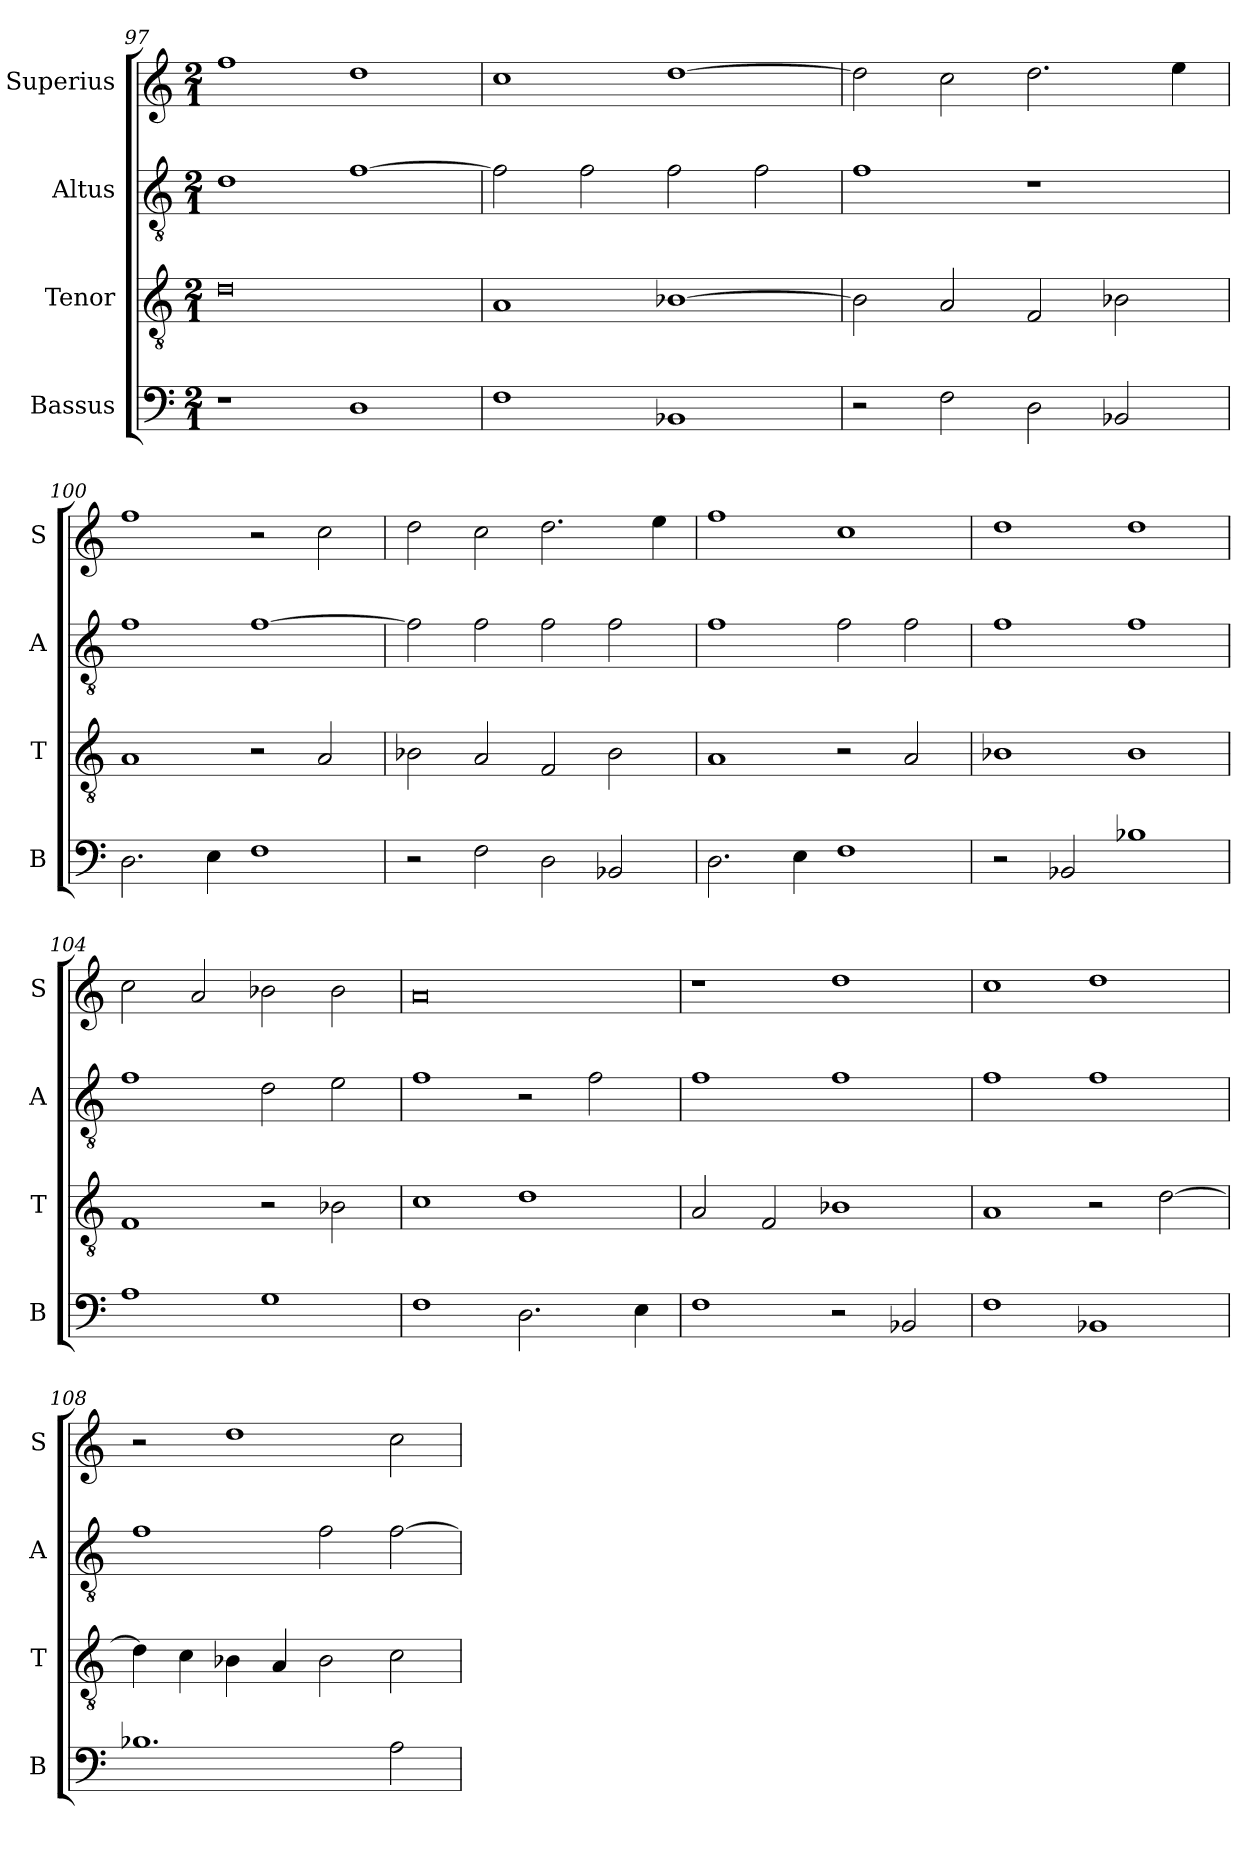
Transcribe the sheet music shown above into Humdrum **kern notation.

**kern	**kern	**kern	**kern
*part4	*part3	*part2	*part1
*staff4	*staff3	*staff2	*staff1
*I"Bassus	*I"Tenor	*I"Altus	*I"Superius
*I'B	*I'T	*I'A	*I'S
*clefF4	*clefGv2	*clefGv2	*clefG2
*k[]	*k[]	*k[]	*k[]
*M2/1	*M2/1	*M2/1	*M2/1
=97	=97	=97	=97
1r	0d	1d	1ff
1D	.	[1f	1dd
=98	=98	=98	=98
1F	1A	2f\]	1cc
.	.	2f\	.
1BB-X	[1B-X	2f\	[1dd
.	.	2f\	.
=99	=99	=99	=99
2r	2B-\]	1f	2dd\]
2F\	2A/	.	2cc\
2D\	2F/	1r	2.dd\
2BB-X/	2B-X\	.	.
.	.	.	4ee\
=100	=100	=100	=100
2.D\	1A	1f	1ff
4E\	.	.	.
1F	2r	[1f	2r
.	2A/	.	2cc\
=101	=101	=101	=101
2r	2B-X\	2f\]	2dd\
2F\	2A/	2f\	2cc\
2D\	2F/	2f\	2.dd\
2BB-X/	2B-\	2f\	.
.	.	.	4ee\
=102	=102	=102	=102
2.D\	1A	1f	1ff
4E\	.	.	.
1F	2r	2f\	1cc
.	2A/	2f\	.
=103	=103	=103	=103
2r	1B-X	1f	1dd
2BB-X/	.	.	.
1B-X	1B-	1f	1dd
=104	=104	=104	=104
1A	1F	1f	2cc\
.	.	.	2a/
1G	2r	2d\	2b-X\
.	2B-X\	2e\	2b-\
=105	=105	=105	=105
1F	1c	1f	0a
2.D\	1d	2r	.
.	.	2f\	.
4E\	.	.	.
=106	=106	=106	=106
1F	2A/	1f	1r
.	2F/	.	.
2r	1B-X	1f	1dd
2BB-X/	.	.	.
=107	=107	=107	=107
1F	1A	1f	1cc
1BB-X	2r	1f	1dd
.	[2d\	.	.
=108	=108	=108	=108
1.B-X	4d\]	1f	2r
.	4c\	.	.
.	4B-X\	.	1dd
.	4A/	.	.
.	2B-\	2f\	.
2A\	2c\	[2f\	2cc\
=	=	=	=
*-	*-	*-	*-
